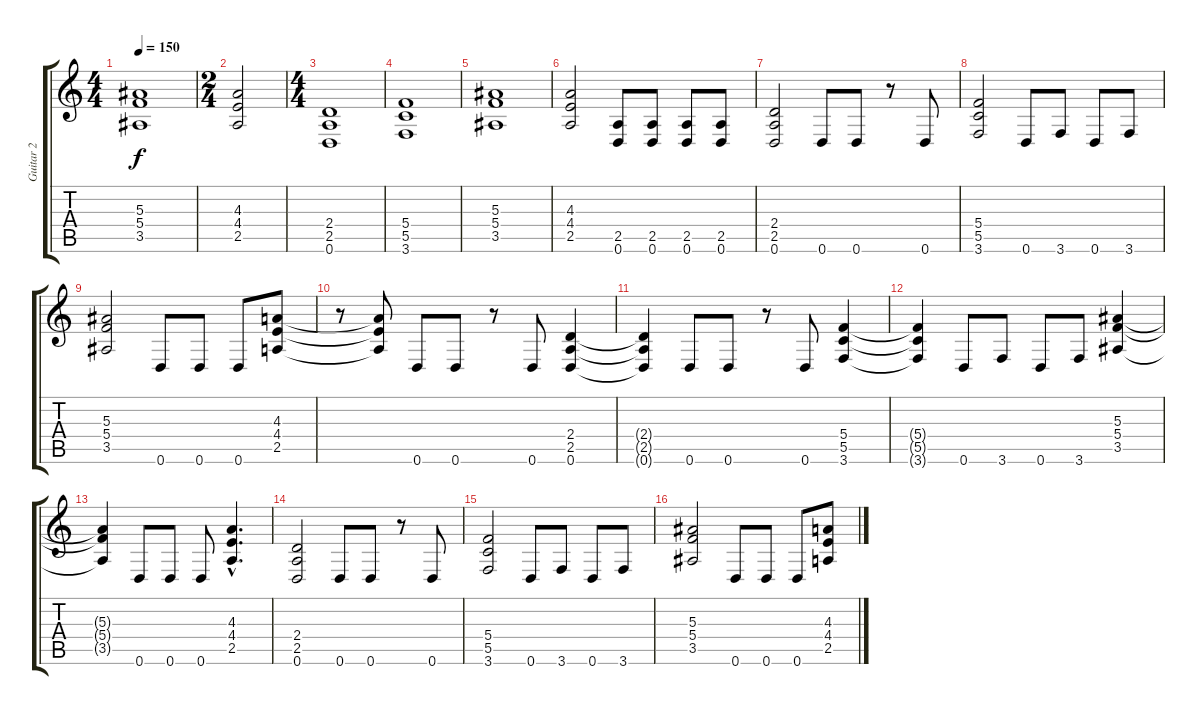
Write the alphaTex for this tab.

\track ("Guitar 2" "Guitar 2") {instrument distortionguitar}
\staff {score tabs}
\tuning (D4 A3 F3 C3 G2 D2) {hide}
\ts (4 4)
\tempo 150
\clef g2
\ks c
(5.3 5.4 3.5).1{dy f} |
\ts (2 4)
(4.3 4.4 2.5).2 |
\ts (4 4)
(2.4 2.5 0.6).1 |
(5.4 5.5 3.6).1 |
(5.3 5.4 3.5).1 |
(4.3 4.4 2.5).2 (2.5 0.6).8 (2.5 0.6).8 (2.5 0.6).8 (2.5 0.6).8 |
(2.4 2.5 0.6).2 0.6.8 0.6.8 r.8 0.6.8 |
(5.4 5.5 3.6).2 0.6.8 3.6.8 0.6.8 3.6.8 |
(5.3 5.4 3.5).2 0.6.8 0.6.8 0.6.8 (4.3 4.4 2.5).8 |
r.8 (4.3{t} 4.4{t} 2.5{t}).8 0.6.8 0.6.8 r.8 0.6.8 (2.4 2.5 0.6).4 |
(2.4{t} 2.5{t} 0.6{t}).4 0.6.8 0.6.8 r.8 0.6.8 (5.4 5.5 3.6).4 |
(5.4{t} 5.5{t} 3.6{t}).4 0.6.8 3.6.8 0.6.8 3.6.8 (5.3 5.4 3.5).4 |
(5.3{t} 5.4{t} 3.5{t}).4 0.6.8 0.6.8 0.6.8 (4.3{hac} 4.4{hac} 2.5{hac}).4{d} |
(2.4 2.5 0.6).2 0.6.8 0.6.8 r.8 0.6.8 |
(5.4 5.5 3.6).2 0.6.8 3.6.8 0.6.8 3.6.8 |
(5.3 5.4 3.5).2 0.6.8 0.6.8 0.6.8 (4.3 4.4 2.5).8
